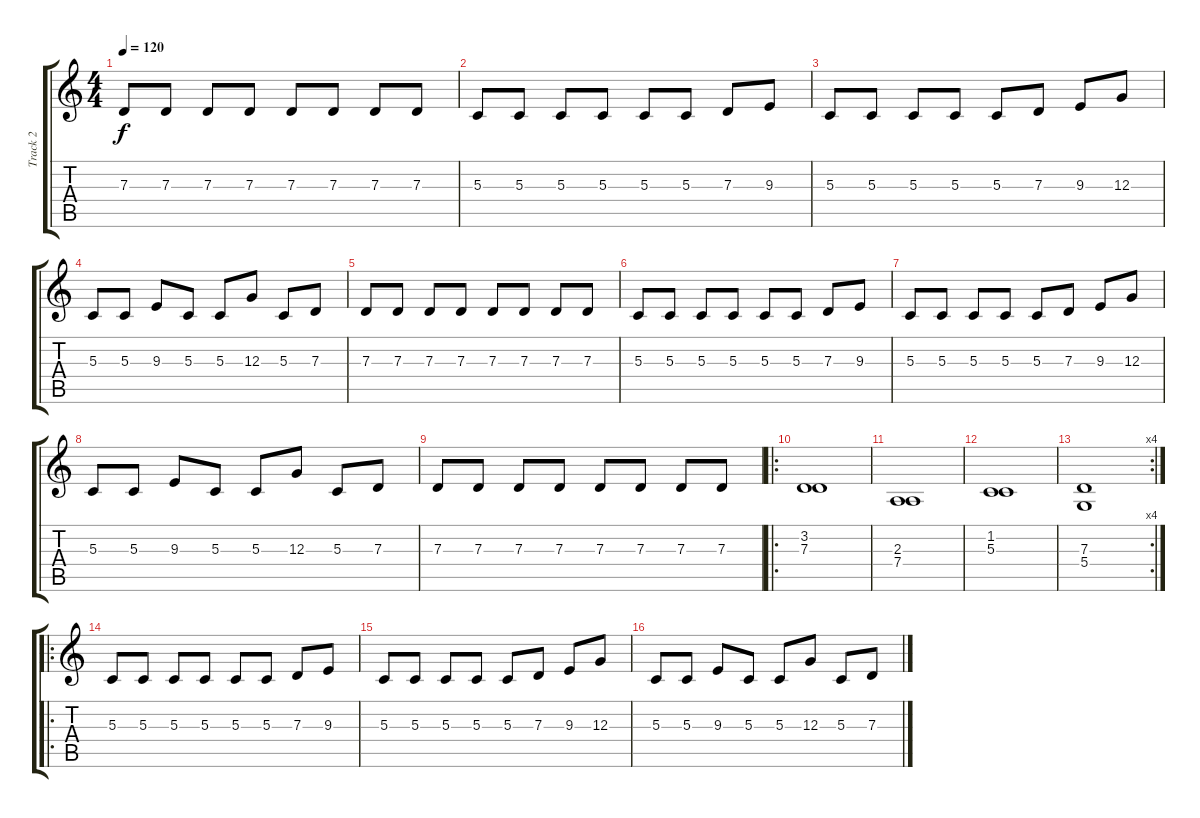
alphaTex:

\track ("Track 2" "Track 2") {instrument lead2sawtooth}
\staff {score tabs}
\tuning (E4 B3 G3 D3 A2 E2) {hide}
\ts (4 4)
\tempo 120
\clef g2
\ks c
7.3.8{dy f} 7.3.8 7.3.8 7.3.8 7.3.8 7.3.8 7.3.8 7.3.8 |
5.3.8 5.3.8 5.3.8 5.3.8 5.3.8 5.3.8 7.3.8 9.3.8 |
5.3.8 5.3.8 5.3.8 5.3.8 5.3.8 7.3.8 9.3.8 12.3.8 |
5.3.8 5.3.8 9.3.8 5.3.8 5.3.8 12.3.8 5.3.8 7.3.8 |
7.3.8 7.3.8 7.3.8 7.3.8 7.3.8 7.3.8 7.3.8 7.3.8 |
5.3.8 5.3.8 5.3.8 5.3.8 5.3.8 5.3.8 7.3.8 9.3.8 |
5.3.8 5.3.8 5.3.8 5.3.8 5.3.8 7.3.8 9.3.8 12.3.8 |
5.3.8 5.3.8 9.3.8 5.3.8 5.3.8 12.3.8 5.3.8 7.3.8 |
7.3.8 7.3.8 7.3.8 7.3.8 7.3.8 7.3.8 7.3.8 7.3.8 |
\ro
(3.2 7.3).1 |
(2.3 7.4).1 |
(1.2 5.3).1 |
\rc 4
(7.3 5.4).1 |
\ro
5.3.8 5.3.8 5.3.8 5.3.8 5.3.8 5.3.8 7.3.8 9.3.8 |
5.3.8 5.3.8 5.3.8 5.3.8 5.3.8 7.3.8 9.3.8 12.3.8 |
5.3.8 5.3.8 9.3.8 5.3.8 5.3.8 12.3.8 5.3.8 7.3.8
